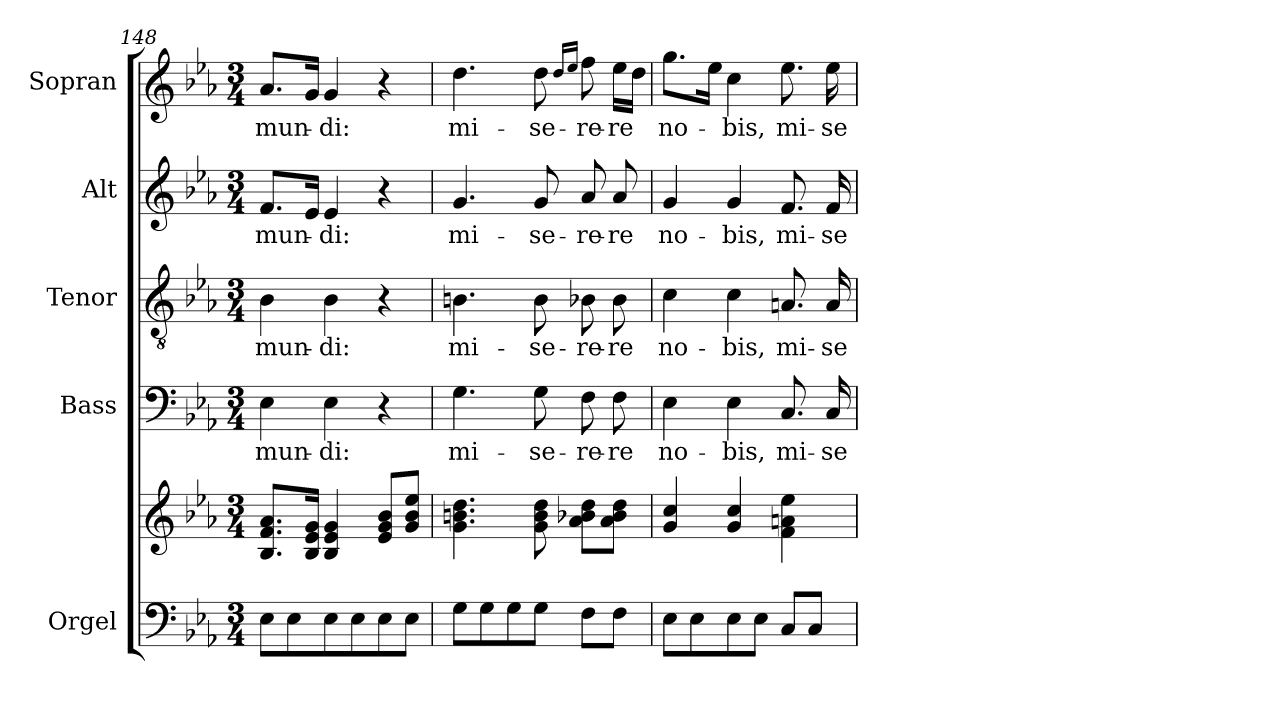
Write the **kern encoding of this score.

**kern	**kern	**kern	**text	**kern	**text	**kern	**text	**kern	**text
*part5	*part5	*part4	*part4	*part3	*part3	*part2	*part2	*part1	*part1
*staff6	*staff5	*staff4	*staff4	*staff3	*staff3	*staff2	*staff2	*staff1	*staff1
*I"Orgel	*	*I"Bass	*	*I"Tenor	*	*I"Alt	*	*I"Sopran	*
*I'Org.	*	*I'B.	*	*I'T.	*	*I'A.	*	*I'S.	*
*clefF4	*clefG2	*clefF4	*	*clefGv2	*	*clefG2	*	*clefG2	*
*k[b-e-a-]	*k[b-e-a-]	*k[b-e-a-]	*	*k[b-e-a-]	*	*k[b-e-a-]	*	*k[b-e-a-]	*
*E-:	*E-:	*E-:	*	*E-:	*	*E-:	*	*E-:	*
*M3/4	*M3/4	*M3/4	*	*M3/4	*	*M3/4	*	*M3/4	*
=148	=148	=148	=148	=148	=148	=148	=148	=148	=148
!	!	!	!LO:LY:b	!	!LO:LY:b	!	!LO:LY:b	!	!LO:LY:b
8E-\L	8.B-/ 8.f/ 8.a-/L	4E-\	mun-	4B-\	mun-	8.f/L	mun-	8.a-/L	mun-
8E-\	.	.	.	.	.	.	.	.	.
.	16B-/ 16e-/ 16g/Jk	.	.	.	.	16e-/Jk	.	16g/Jk	.
!	!	!	!LO:LY:b	!	!LO:LY:b	!	!LO:LY:b	!	!LO:LY:b
8E-\	4B-/ 4e-/ 4g/	4E-\	-di:	4B-\	-di:	4e-/	-di:	4g/	-di:
8E-\	.	.	.	.	.	.	.	.	.
8E-\	8e-/ 8g/ 8b-/L	4r	.	4r	.	4r	.	4r	.
8E-\J	8g/ 8b-/ 8ee-/J	.	.	.	.	.	.	.	.
=149	=149	=149	=149	=149	=149	=149	=149	=149	=149
!	!	!	!LO:LY:b	!	!LO:LY:b	!	!LO:LY:b	!	!LO:LY:b
8G\L	4.g\ 4.bn\ 4.dd\	4.G\	mi-	4.Bn\	mi-	4.g/	mi-	4.dd\	mi-
8G\	.	.	.	.	.	.	.	.	.
8G\	.	.	.	.	.	.	.	.	.
!	!	!	!LO:LY:b	!	!LO:LY:b	!	!LO:LY:b	!	!LO:LY:b
8G\J	8g\ 8b\ 8dd\	8G\	-se-	8B\	-se-	8g/	-se-	8dd\	-se-
.	.	.	.	.	.	.	.	16qdd/LL	.
.	.	.	.	.	.	.	.	16qee-/JJ	.
!	!	!	!LO:LY:b	!	!LO:LY:b	!	!LO:LY:b	!	!LO:LY:b
8F\L	8a-\ 8b-X\ 8dd\L	8F\	-re-	8B-X\	-re-	8a-/	-re-	8ff\	-re-
!	!	!	!LO:LY:b	!	!LO:LY:b	!	!LO:LY:b	!	!LO:LY:b
8F\J	8a-\ 8b-\ 8dd\J	8F\	-re	8B-\	-re	8a-/	-re	16ee-\LL	-re
.	.	.	.	.	.	.	.	16dd\JJ	.
=150	=150	=150	=150	=150	=150	=150	=150	=150	=150
!	!	!	!LO:LY:b	!	!LO:LY:b	!	!LO:LY:b	!	!LO:LY:b
8E-\L	4g/ 4cc/	4E-\	no-	4c\	no-	4g/	no-	8.gg\L	no-
8E-\	.	.	.	.	.	.	.	.	.
.	.	.	.	.	.	.	.	16ee-\Jk	.
!	!	!	!LO:LY:b	!	!LO:LY:b	!	!LO:LY:b	!	!LO:LY:b
8E-\	4g/ 4cc/	4E-\	-bis,	4c\	-bis,	4g/	-bis,	4cc\	-bis,
8E-\J	.	.	.	.	.	.	.	.	.
!	!	!	!LO:LY:b	!	!LO:LY:b	!	!LO:LY:b	!	!LO:LY:b
8C/L	4f\ 4an\ 4ee-\	8.C/	mi-	8.An/	mi-	8.f/	mi-	8.ee-\	mi-
8C/J	.	.	.	.	.	.	.	.	.
!	!	!	!LO:LY:b	!	!LO:LY:b	!	!LO:LY:b	!	!LO:LY:b
.	.	16C/	-se-	16A/	-se-	16f/	-se-	16ee-\	-se-
=	=	=	=	=	=	=	=	=	=
*-	*-	*-	*-	*-	*-	*-	*-	*-	*-
